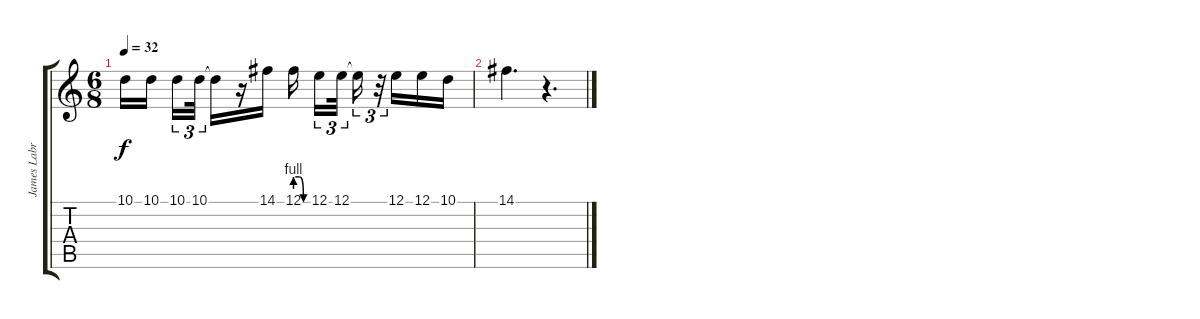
\track ("James Labrie" "James Labr") {instrument flute}
\staff {score tabs}
\tuning (E4 B3 G3 D3 A2 E2) {hide}
\ts (6 8)
\tempo 32
\clef g2
\ks c
10.1.16{dy f} 10.1.16{beam splitsecondary} 10.1.16{tu (3 2)} 10.1.32{tu (3 2) beam splitsecondary} 10.1{t}.16 r.16 14.1.16 12.1{be (custom 0 4 20 4 40 0 60 0)}.16{beam splitsecondary} 12.1.16{tu (3 2)} 12.1.32{tu (3 2) beam splitsecondary} 12.1{t}.16{tu (3 2)} r.32{tu (3 2)} 12.1.16 12.1.16 10.1.16 |
14.1.4{d} r.4{d}
